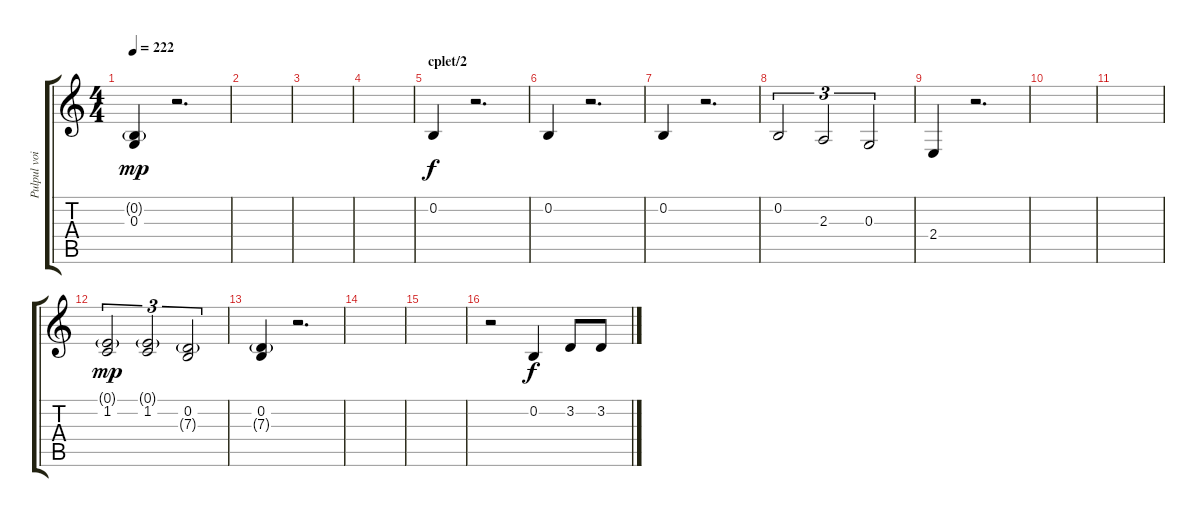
\track ("Pulpul voix" "Pulpul voi") {instrument clarinet}
\staff {score tabs}
\tuning (E4 B3 G3 D3 A2 E2) {hide}
\ts (4 4)
\tempo 222
\clef g2
\ks c
(0.2{g} 0.3).4{dy mp} r.2{d} |
|
|
|
\section ("" "cplet/2")
0.2.4{dy f} r.2{d} |
0.2.4 r.2{d} |
0.2.4 r.2{d} |
0.2.2{tu (3 2)} 2.3.2{tu (3 2)} 0.3.2{tu (3 2)} |
2.4.4 r.2{d} |
|
|
(0.1{g} 1.2).2{tu (3 2) dy mp} (0.1{g} 1.2).2{tu (3 2)} (0.2 7.3{g}).2{tu (3 2)} |
(0.2 7.3{g}).4 r.2{d} |
|
|
r.2 0.2.4{dy f} 3.2.8 3.2.8
